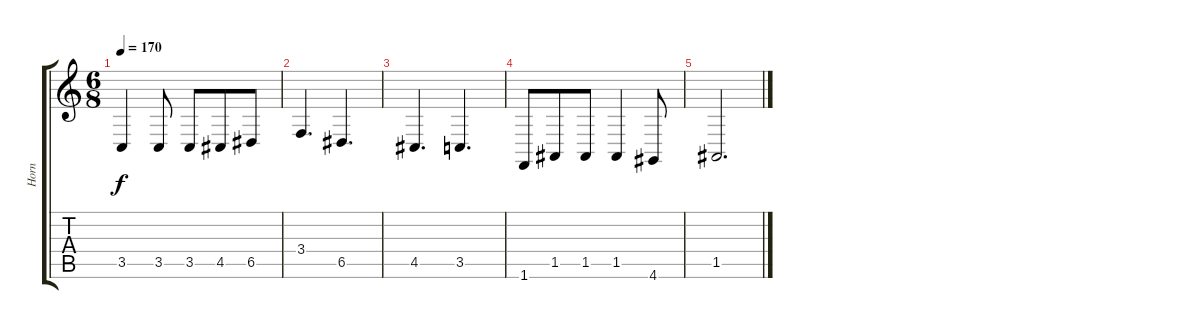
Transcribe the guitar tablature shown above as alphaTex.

\track ("Horn" "Horn") {instrument frenchhorn}
\staff {score tabs}
\tuning (E4 B3 G3 D3 A2 E2) {hide}
\ts (6 8)
\tempo 170
\clef g2
\ks c
3.5.4{dy f} 3.5.8 3.5.8 4.5.8 6.5.8 |
3.4.4{d} 6.5.4{d} |
4.5.4{d} 3.5.4{d} |
1.6.8 1.5.8 1.5.8 1.5.4 4.6.8 |
1.5.2{d}
